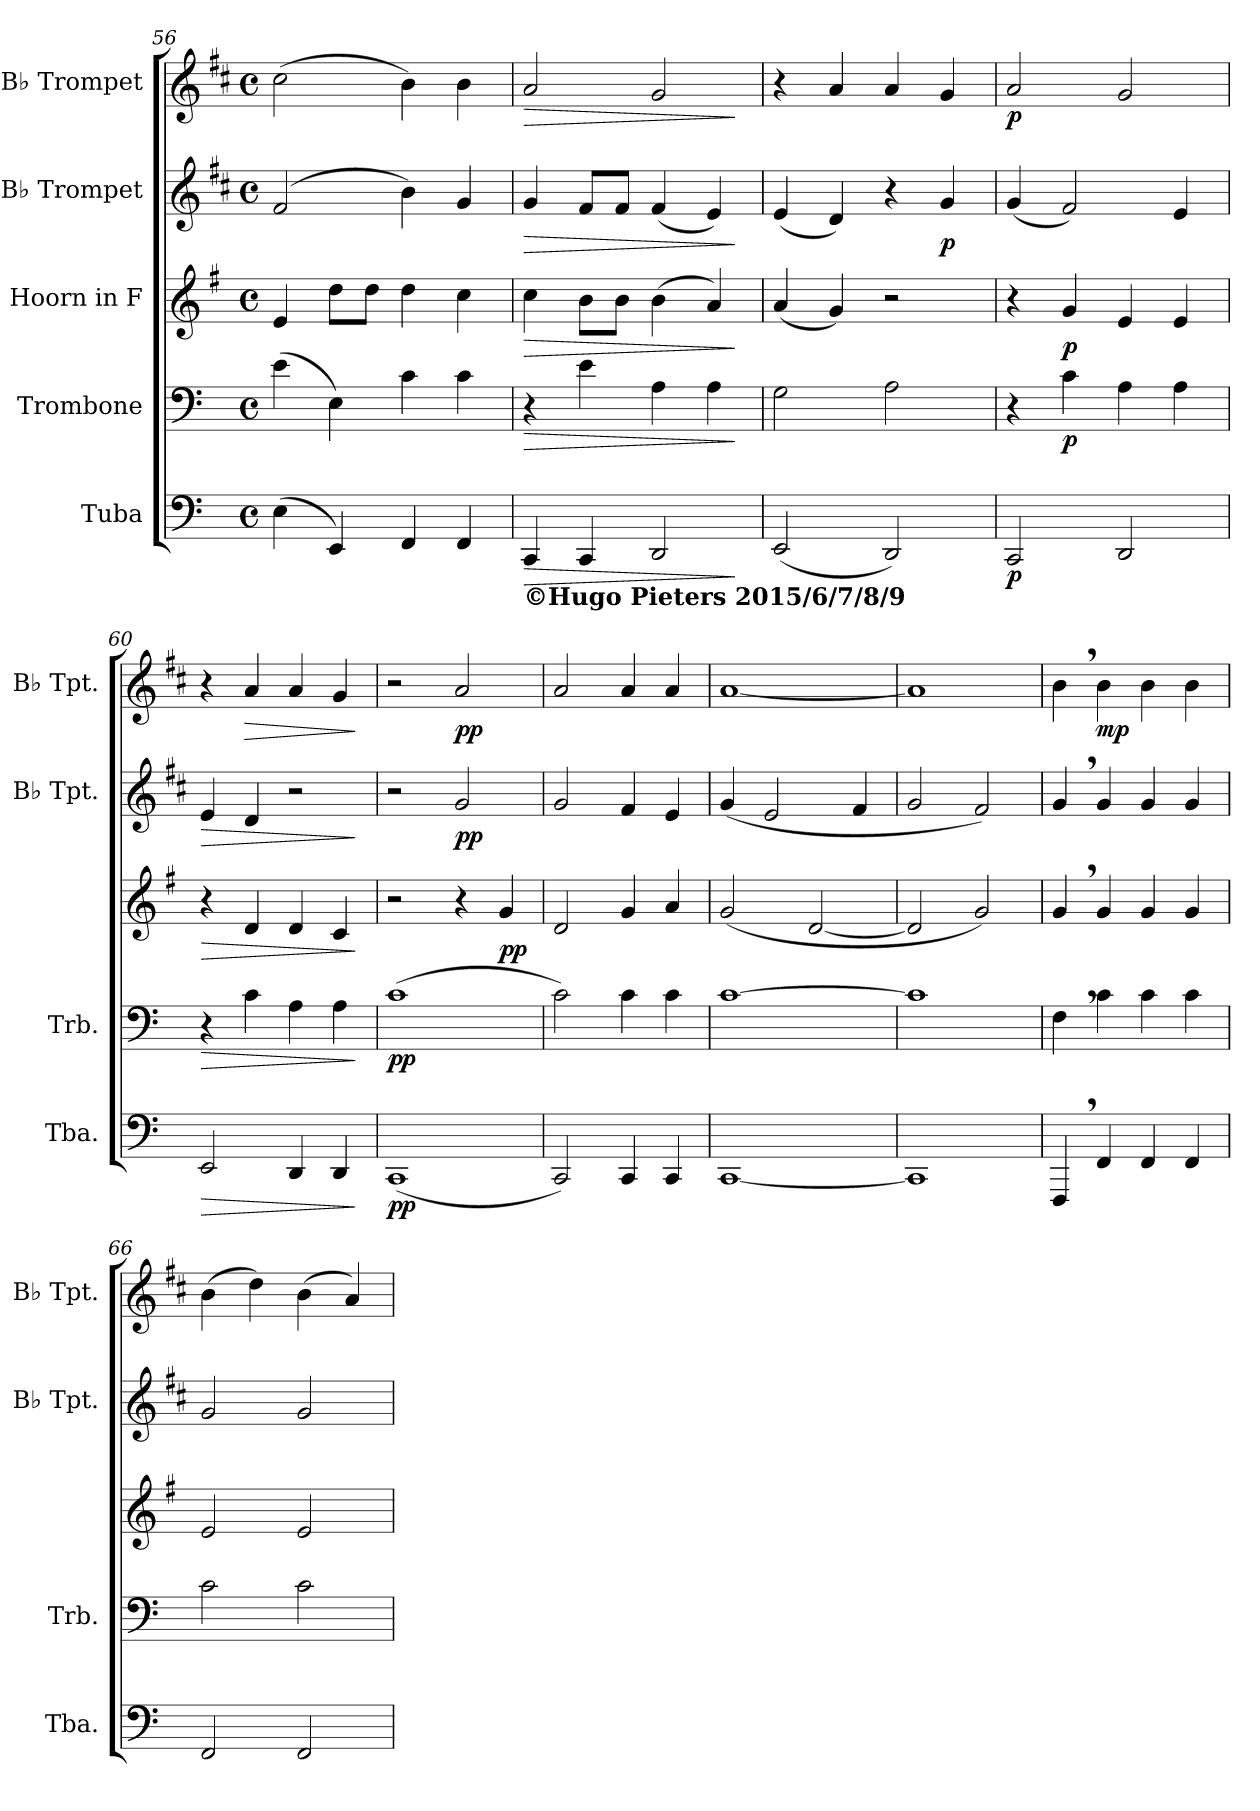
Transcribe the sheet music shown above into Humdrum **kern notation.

**kern	**dynam	**kern	**dynam	**kern	**dynam	**kern	**dynam	**kern	**dynam
*part5	*part5	*part4	*part4	*part3	*part3	*part2	*part2	*part1	*part1
*staff5	*staff5	*staff4	*staff4	*staff3	*staff3	*staff2	*staff2	*staff1	*staff1
*I"Tuba	*	*I"Trombone	*	*I"Hoorn in F	*	*I"B♭ Trompet	*	*I"B♭ Trompet	*
*I'Tba.	*	*I'Trb.	*	*	*	*I'B♭ Tpt.	*	*I'B♭ Tpt.	*
*clefF4	*	*clefF4	*	*clefG2	*	*clefG2	*	*clefG2	*
*	*	*	*	*ITrd4c7	*	*ITrd1c2	*	*ITrd1c2	*
*k[]	*	*k[]	*	*k[]	*	*k[]	*	*k[]	*
*M4/4	*	*M4/4	*	*M4/4	*	*M4/4	*	*M4/4	*
*met(c)	*	*met(c)	*	*met(c)	*	*met(c)	*	*met(c)	*
=56	=56	=56	=56	=56	=56	=56	=56	=56	=56
(4E\	.	(4e\	.	4A/	.	(2e/	.	(2b\	.
4EE/)	.	4E\)	.	8g\L	.	.	.	.	.
.	.	.	.	8g\J	.	.	.	.	.
4FF/	.	4c\	.	4g\	.	4a\)	.	4a\)	.
4FF/	.	4c\	.	4f\	.	4f/	.	4a\	.
!!LO:LB:g=z
=57	=57	=57	=57	=57	=57	=57	=57	=57	=57
!LO:TX:b:B:t=©Hugo Pieters 2015/6/7/8/9	!	!	!	!	!	!	!	!	!
!	!LO:HP:b	!	!LO:HP:b	!	!LO:HP:b	!	!LO:HP:b	!	!LO:HP:b
4CC/	>	4r	>	4f\	>	4f/	>	2g/	>
4CC/	.	4e\	.	8e\L	.	8e/L	.	.	.
.	.	.	.	8e\J	.	8e/J	.	.	.
2DD/	.	4A\	.	(4e\	.	(4e/	.	2f/	.
.	.	4A\	.	4d/)	.	4d/)	.	.	.
.	]	.	]	.	]	.	]	.	]
=58	=58	=58	=58	=58	=58	=58	=58	=58	=58
(2EE/	.	2G\	.	(4d/	.	(4d/	.	4r	.
.	.	.	.	4c/)	.	4c/)	.	4g/	.
2DD/)	.	2A\	.	2r	.	4r	.	4g/	.
!	!	!	!	!	!	!	!LO:DY:b	!	!
.	.	.	.	.	.	4f/	p	4f/	.
=59	=59	=59	=59	=59	=59	=59	=59	=59	=59
!	!LO:DY:b	!	!	!	!	!	!	!	!LO:DY:b
2CC/	p	4r	.	4r	.	(4f/	.	2g/	p
!	!	!	!LO:DY:b	!	!LO:DY:b	!	!	!	!
.	.	4c\	p	4c/	p	2e/)	.	.	.
2DD/	.	4A\	.	4A/	.	.	.	2f/	.
.	.	4A\	.	4A/	.	4d/	.	.	.
=60	=60	=60	=60	=60	=60	=60	=60	=60	=60
!	!LO:HP:b	!	!LO:HP:b	!	!LO:HP:b	!	!LO:HP:b	!	!
2EE/	>	4r	>	4r	>	4d/	>	4r	.
!	!	!	!	!	!	!	!	!	!LO:HP:b
.	.	4c\	.	4G/	.	4c/	.	4g/	>
4DD/	.	4A\	.	4G/	.	2r	.	4g/	.
4DD/	.	4A\	.	4F/	.	.	.	4f/	.
.	]	.	]	.	]	.	]	.	]
=61	=61	=61	=61	=61	=61	=61	=61	=61	=61
!	!LO:DY:b	!	!LO:DY:b	!	!	!	!	!	!
(1CC	pp	(1c	pp	2r	.	2r	.	2r	.
!	!	!	!	!	!	!	!LO:DY:b	!	!LO:DY:b
.	.	.	.	4r	.	2f/	pp	2g/	pp
!	!	!	!	!	!LO:DY:b	!	!	!	!
.	.	.	.	4c/	pp	.	.	.	.
=62	=62	=62	=62	=62	=62	=62	=62	=62	=62
2CC/)	.	2c\)	.	2G/	.	2f/	.	2g/	.
4CC/	.	4c\	.	4c/	.	4e/	.	4g/	.
4CC/	.	4c\	.	4d/	.	4d/	.	4g/	.
=63	=63	=63	=63	=63	=63	=63	=63	=63	=63
[1CC	.	[1c	.	(2c/	.	(4f/	.	[1g	.
.	.	.	.	.	.	2d/	.	.	.
.	.	.	.	[2G/	.	.	.	.	.
.	.	.	.	.	.	4e/	.	.	.
=64	=64	=64	=64	=64	=64	=64	=64	=64	=64
1CC]	.	1c]	.	2G/]	.	2f/	.	1g]	.
.	.	.	.	2c/)	.	2e/)	.	.	.
!!LO:PB:g=z
=65	=65	=65	=65	=65	=65	=65	=65	=65	=65
4FFF,/	.	4F,\	.	4c,/	.	4f,/	.	4a,\	.
!	!	!	!	!	!	!	!	!	!LO:DY:b
4FF/	.	4c\	.	4c/	.	4f/	.	4a\	mp
4FF/	.	4c\	.	4c/	.	4f/	.	4a\	.
4FF/	.	4c\	.	4c/	.	4f/	.	4a\	.
=66	=66	=66	=66	=66	=66	=66	=66	=66	=66
2FF/	.	2c\	.	2A/	.	2f/	.	(4a\	.
.	.	.	.	.	.	.	.	4cc\)	.
2FF/	.	2c\	.	2A/	.	2f/	.	(4a\	.
.	.	.	.	.	.	.	.	4g/)	.
=	=	=	=	=	=	=	=	=	=
*-	*-	*-	*-	*-	*-	*-	*-	*-	*-
